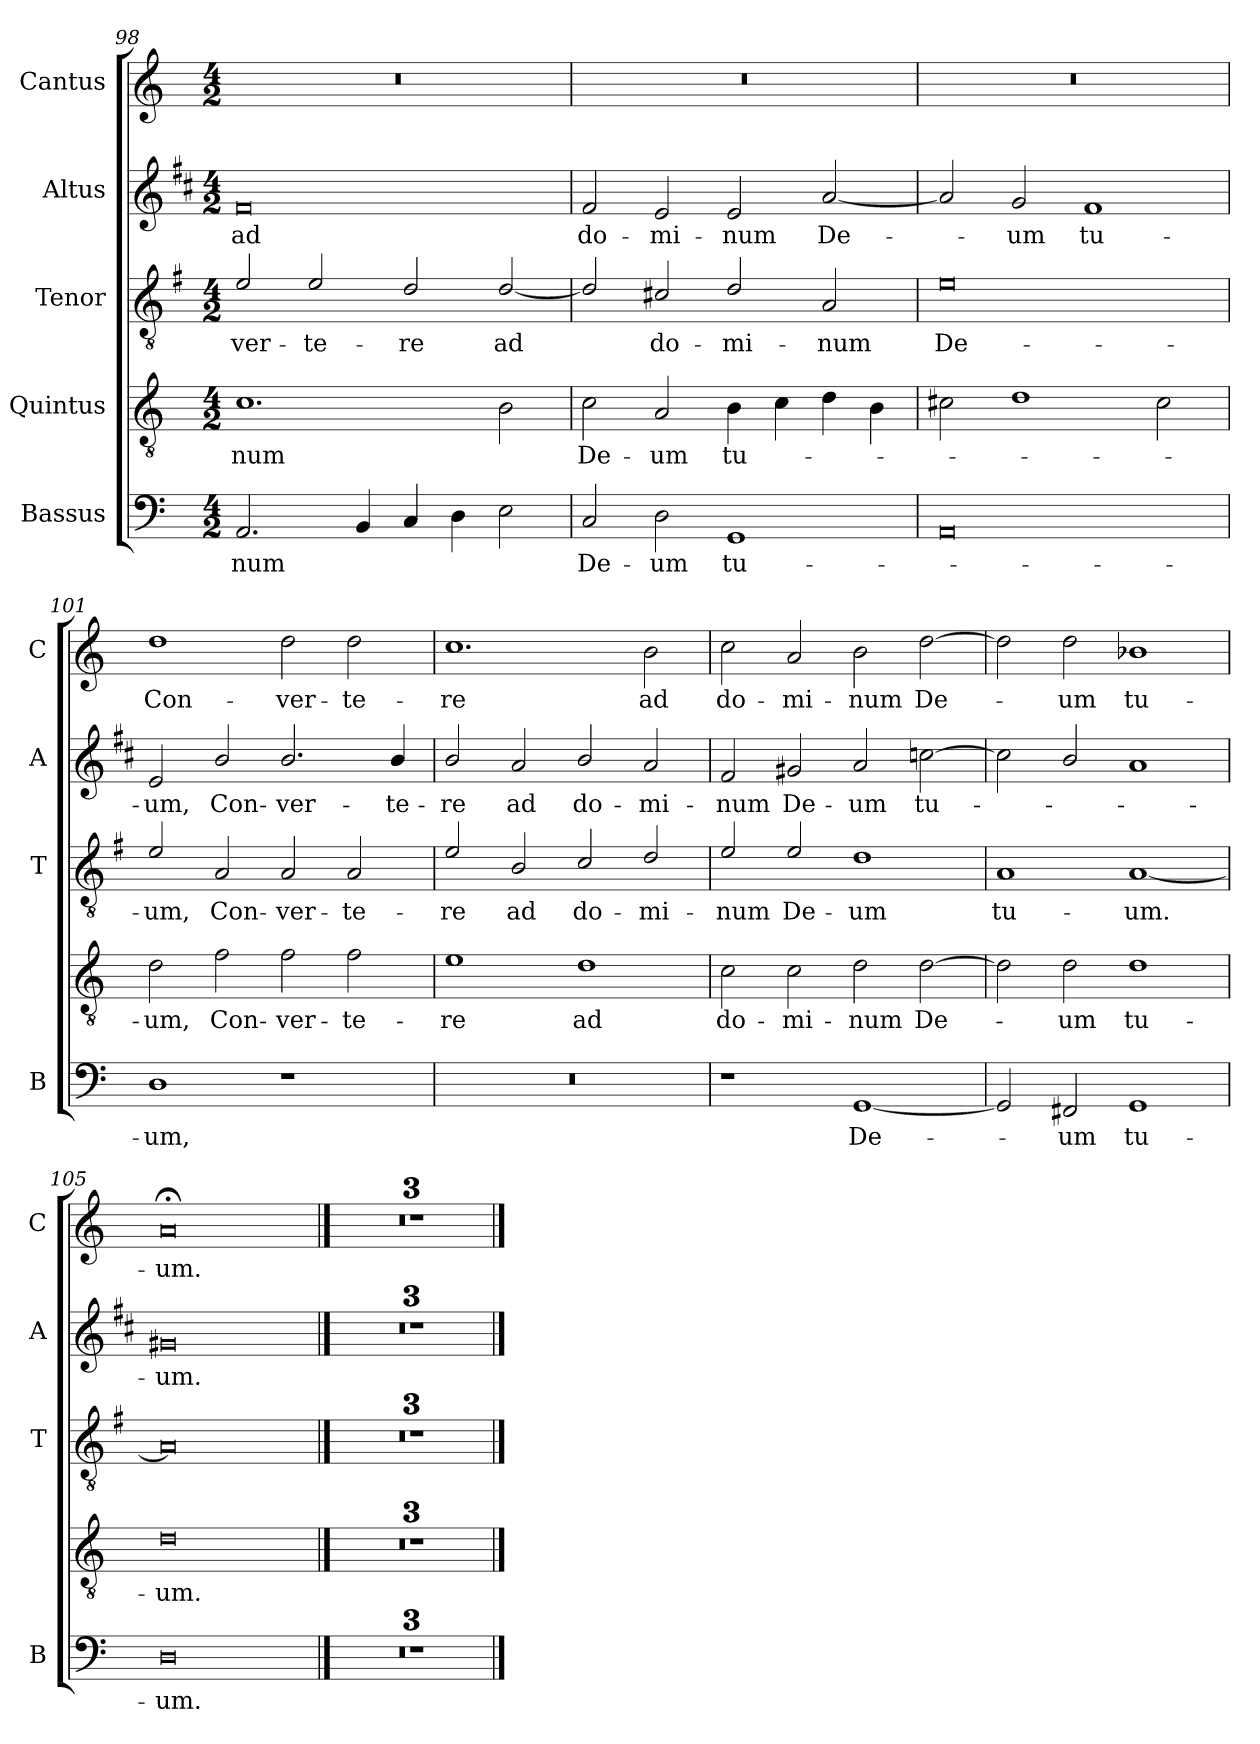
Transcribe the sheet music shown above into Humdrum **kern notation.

**kern	**text	**kern	**text	**kern	**text	**kern	**text	**kern	**text
*part5	*part5	*part4	*part4	*part3	*part3	*part2	*part2	*part1	*part1
*staff5	*staff5	*staff4	*staff4	*staff3	*staff3	*staff2	*staff2	*staff1	*staff1
*I"Bassus	*	*I"Quintus	*	*I"Tenor	*	*I"Altus	*	*I"Cantus	*
*I'B	*	*	*	*I'T	*	*I'A	*	*I'C	*
*clefF4	*	*clefGv2	*	*clefGv2	*	*clefG2	*	*clefG2	*
*	*	*	*	*ITrd4c7	*	*ITrd1c2	*	*	*
*k[]	*	*k[]	*	*k[]	*	*k[]	*	*k[]	*
*C:	*	*C:	*	*C:	*	*C:	*	*C:	*
*M4/2	*	*M4/2	*	*M4/2	*	*M4/2	*	*M4/2	*
=98	=98	=98	=98	=98	=98	=98	=98	=98	=98
!	!LO:LY:b	!	!LO:LY:b	!	!LO:LY:b	!	!LO:LY:b	!	!
2.AA/	-num	1.c	-num	2A/	-ver-	0e	ad	0r	.
!	!	!	!	!	!LO:LY:b	!	!	!	!
.	.	.	.	2A/	-te-	.	.	.	.
4BB/	.	.	.	.	.	.	.	.	.
!	!	!	!	!	!LO:LY:b	!	!	!	!
4C/	.	.	.	2G/	-re	.	.	.	.
4D\	.	.	.	.	.	.	.	.	.
!	!	!	!	!	!LO:LY:b	!	!	!	!
2E\	.	2B\	.	[2G/	ad	.	.	.	.
=99	=99	=99	=99	=99	=99	=99	=99	=99	=99
!	!LO:LY:b	!	!LO:LY:b	!	!	!	!LO:LY:b	!	!
2C/	De-	2c\	De-	2G/]	.	2e/	do-	0r	.
!	!LO:LY:b	!	!LO:LY:b	!	!LO:LY:b	!	!LO:LY:b	!	!
2D\	-um	2A/	-um	2F#X/	do-	2d/	-mi-	.	.
!	!LO:LY:b	!	!LO:LY:b	!	!LO:LY:b	!	!LO:LY:b	!	!
1GG	tu-	4B\	tu-	2G/	-mi-	2d/	-num	.	.
.	.	4c\	.	.	.	.	.	.	.
!	!	!	!	!	!LO:LY:b	!	!LO:LY:b	!	!
.	.	4d\	.	2D/	-num	[2g/	De-	.	.
.	.	4B\	.	.	.	.	.	.	.
=100	=100	=100	=100	=100	=100	=100	=100	=100	=100
!	!	!	!	!	!LO:LY:b	!	!	!	!
0AA	.	2c#X\	.	0A	De-	2g/]	.	0r	.
!	!	!	!	!	!	!	!LO:LY:b	!	!
.	.	1d	.	.	.	2f/	-um	.	.
!	!	!	!	!	!	!	!LO:LY:b	!	!
.	.	.	.	.	.	1e	tu-	.	.
.	.	2c#\	.	.	.	.	.	.	.
=101	=101	=101	=101	=101	=101	=101	=101	=101	=101
!	!LO:LY:b	!	!LO:LY:b	!	!LO:LY:b	!	!LO:LY:b	!	!LO:LY:b
1D	-um,	2d\	-um,	2A/	-um,	2d/	-um,	1dd	Con-
!	!	!	!LO:LY:b	!	!LO:LY:b	!	!LO:LY:b	!	!
.	.	2f\	Con-	2D/	Con-	2a/	Con-	.	.
!	!	!	!LO:LY:b	!	!LO:LY:b	!	!LO:LY:b	!	!LO:LY:b
1r	.	2f\	-ver-	2D/	-ver-	2.a/	-ver-	2dd\	-ver-
!	!	!	!LO:LY:b	!	!LO:LY:b	!	!	!	!LO:LY:b
.	.	2f\	-te-	2D/	-te-	.	.	2dd\	-te-
!	!	!	!	!	!	!	!LO:LY:b	!	!
.	.	.	.	.	.	4a/	-te-	.	.
=102	=102	=102	=102	=102	=102	=102	=102	=102	=102
!	!	!	!LO:LY:b	!	!LO:LY:b	!	!LO:LY:b	!	!LO:LY:b
0r	.	1e	-re	2A/	-re	2a/	-re	1.cc	-re
!	!	!	!	!	!LO:LY:b	!	!LO:LY:b	!	!
.	.	.	.	2E/	ad	2g/	ad	.	.
!	!	!	!LO:LY:b	!	!LO:LY:b	!	!LO:LY:b	!	!
.	.	1d	ad	2F/	do-	2a/	do-	.	.
!	!	!	!	!	!LO:LY:b	!	!LO:LY:b	!	!LO:LY:b
.	.	.	.	2G/	-mi-	2g/	-mi-	2b\	ad
!!LO:LB:g=z
=103	=103	=103	=103	=103	=103	=103	=103	=103	=103
!	!	!	!LO:LY:b	!	!LO:LY:b	!	!LO:LY:b	!	!LO:LY:b
1r	.	2c\	do-	2A/	-num	2e/	-num	2cc\	do-
!	!	!	!LO:LY:b	!	!LO:LY:b	!	!LO:LY:b	!	!LO:LY:b
.	.	2c\	-mi-	2A/	De-	2f#X/	De-	2a/	-mi-
!	!LO:LY:b	!	!LO:LY:b	!	!LO:LY:b	!	!LO:LY:b	!	!LO:LY:b
[1GG	De-	2d\	-num	1G	-um	2g/	-um	2b\	-num
!	!	!	!LO:LY:b	!	!	!	!LO:LY:b	!	!LO:LY:b
.	.	[2d\	De-	.	.	[2b-X\	tu-	[2dd\	De-
=104	=104	=104	=104	=104	=104	=104	=104	=104	=104
!	!	!	!	!	!LO:LY:b	!	!	!	!
2GG/]	.	2d\]	.	1D	tu-	2b-\]	.	2dd\]	.
!	!LO:LY:b	!	!LO:LY:b	!	!	!	!	!	!LO:LY:b
2FF#X/	-um	2d\	-um	.	.	2a/	.	2dd\	-um
!	!LO:LY:b	!	!LO:LY:b	!	!LO:LY:b	!	!	!	!LO:LY:b
1GG	tu-	1d	tu-	[1D	-um.	1g	.	1b-X	tu-
=105	=105	=105	=105	=105	=105	=105	=105	=105	=105
!	!LO:LY:b	!	!LO:LY:b	!	!	!	!LO:LY:b	!	!LO:LY:b
0D	-um.	0d	-um.	0D]	.	0f#X	-um.	0a;<	-um.
==106	==106	==106	==106	==106	==106	==106	==106	==106	==106
0r	.	0r	.	0r	.	0r	.	0r	.
=107	=107	=107	=107	=107	=107	=107	=107	=107	=107
0r	.	0r	.	0r	.	0r	.	0r	.
=108	=108	=108	=108	=108	=108	=108	=108	=108	=108
0r	.	0r	.	0r	.	0r	.	0r	.
==	==	==	==	==	==	==	==	==	==
*-	*-	*-	*-	*-	*-	*-	*-	*-	*-
